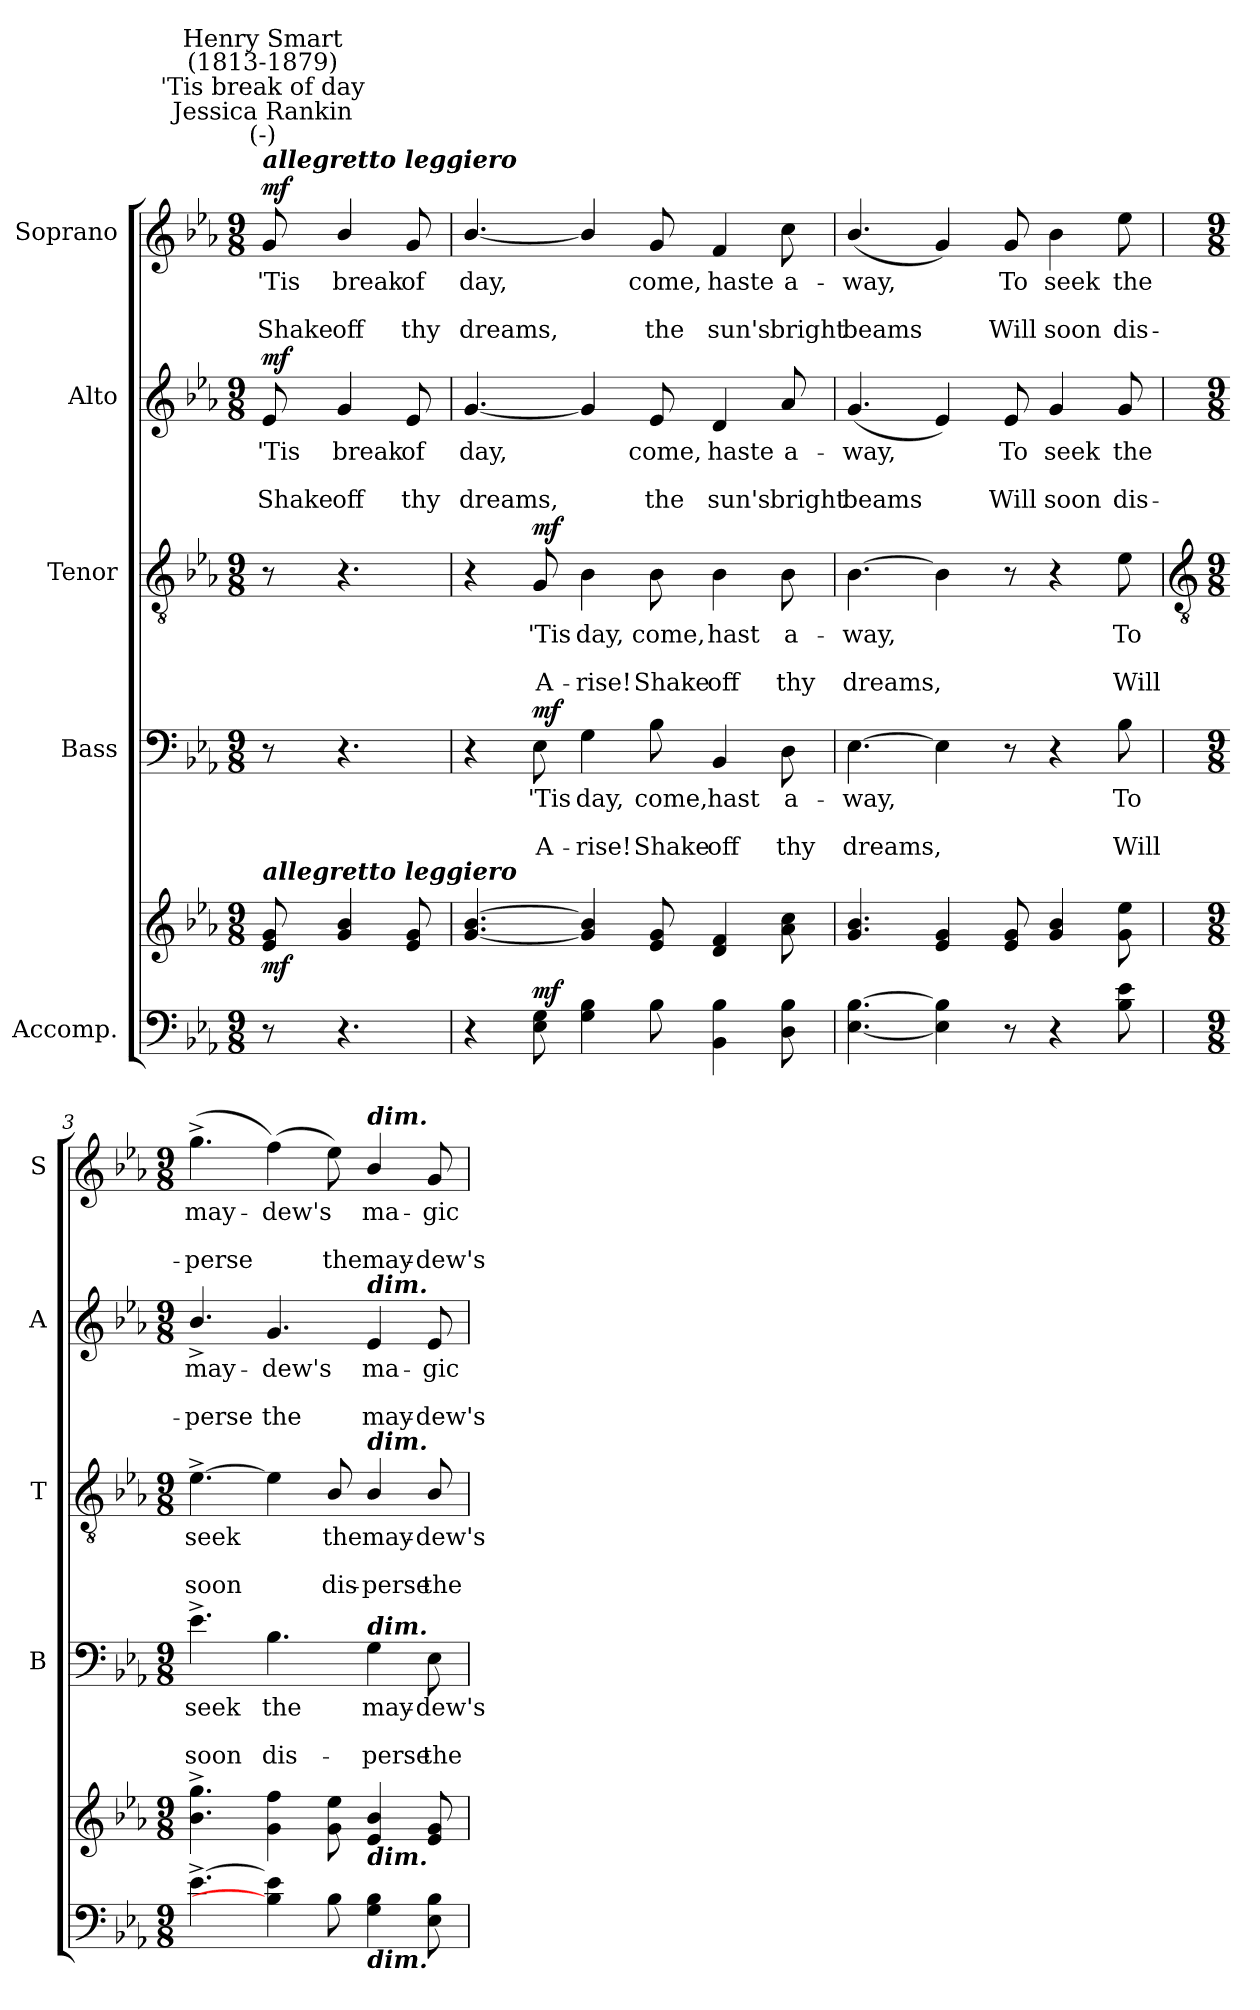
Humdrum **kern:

**kern	**kern	**dynam	**kern	**text	**text	**text	**dynam	**kern	**text	**text	**text	**dynam	**kern	**text	**text	**text	**dynam	**kern	**text	**text	**text	**dynam
*part5	*part5	*part5	*part4	*part4	*part4	*part4	*part4	*part3	*part3	*part3	*part3	*part3	*part2	*part2	*part2	*part2	*part2	*part1	*part1	*part1	*part1	*part1
*staff6	*staff5	*staff5/6	*staff4	*staff4	*staff4	*staff4	*staff4	*staff3	*staff3	*staff3	*staff3	*staff3	*staff2	*staff2	*staff2	*staff2	*staff2	*staff1	*staff1	*staff1	*staff1	*staff1
*I"Accomp.	*	*	*I"Bass	*	*	*	*	*I"Tenor	*	*	*	*	*I"Alto	*	*	*	*	*I"Soprano	*	*	*	*
*	*	*	*I'B	*	*	*	*	*I'T	*	*	*	*	*I'A	*	*	*	*	*I'S	*	*	*	*
*clefF4	*clefG2	*	*clefF4	*	*	*	*	*clefGv2	*	*	*	*	*clefG2	*	*	*	*	*clefG2	*	*	*	*
*k[b-e-a-]	*k[b-e-a-]	*	*k[b-e-a-]	*	*	*	*	*k[b-e-a-]	*	*	*	*	*k[b-e-a-]	*	*	*	*	*k[b-e-a-]	*	*	*	*
*E-:	*E-:	*	*E-:	*	*	*	*	*E-:	*	*	*	*	*E-:	*	*	*	*	*E-:	*	*	*	*
*M9/8	*M9/8	*	*M9/8	*	*	*	*	*M9/8	*	*	*	*	*M9/8	*	*	*	*	*M9/8	*	*	*	*
*MM88	*MM88	*	*MM88	*	*	*	*	*MM88	*	*	*	*	*MM88	*	*	*	*	*MM88	*	*	*	*
=	=	=	=	=	=	=	=	=	=	=	=	=	=	=	=	=	=	=	=	=	=	=
!	!	!	!	!	!	!	!	!	!	!	!	!	!	!	!	!	!	!LO:TX:a:Bi:t=allegretto leggiero	!	!	!	!
!	!	!	!	!	!	!	!	!	!	!	!	!	!	!	!	!	!	!LO:TX:a:cj:t=Jessica Rankin\n(-)	!	!	!	!
!	!	!	!	!	!	!	!	!	!	!	!	!	!	!	!	!	!	!LO:TX:a:cj:t='Tis break of day	!	!	!	!
!	!	!	!	!	!	!	!	!	!	!	!	!	!	!	!	!	!	!LO:TX:a:cj:t=Henry Smart\n(1813-1879)	!	!	!	!
!	!LO:TX:a:Bi:t=allegretto leggiero	!	!	!	!	!	!	!	!	!	!	!	!	!	!	!	!	!	!	!	!	!
!	!	!LO:DY:b	!	!	!	!	!	!	!	!	!	!	!	!LO:LY:b	!	!LO:LY:b	!LO:DY:b	!	!LO:LY:b	!	!LO:LY:b	!LO:DY:b
8r	8e- 8g	mf	8r	.	.	.	.	8r	.	.	.	.	8e-	'Tis	.	Shake	mf	8g	'Tis	.	Shake	mf
!	!	!	!	!	!	!	!	!	!	!	!	!	!	!LO:LY:b	!	!LO:LY:b	!	!	!LO:LY:b	!	!LO:LY:b	!
4.r	4g/ 4b-/	.	4.r	.	.	.	.	4.r	.	.	.	.	4g/	break	.	off	.	4b-/	break	.	off	.
!	!	!	!	!	!	!	!	!	!	!	!	!	!	!LO:LY:b	!	!LO:LY:b	!	!	!LO:LY:b	!	!LO:LY:b	!
.	8e- 8g	.	.	.	.	.	.	.	.	.	.	.	8e-	of	.	thy	.	8g	of	.	thy	.
=1	=1	=1	=1	=1	=1	=1	=1	=1	=1	=1	=1	=1	=1	=1	=1	=1	=1	=1	=1	=1	=1	=1
!	!	!	!	!	!	!	!	!	!	!	!	!	!	!LO:LY:b	!	!LO:LY:b	!	!	!LO:LY:b	!	!LO:LY:b	!
4r	[4.g/ [4.b-/	.	4r	.	.	.	.	4r	.	.	.	.	[4.g/	day,	.	dreams,	.	[4.b-/	day,	.	dreams,	.
!	!	!LO:DY:a=2	!	!LO:LY:b	!	!LO:LY:b	!LO:DY:b	!	!LO:LY:b	!	!LO:LY:b	!LO:DY:b	!	!	!	!	!	!	!	!	!	!
8E- 8G	.	mf	8E-	'Tis	.	A-	mf	8G	'Tis	.	A-	mf	.	.	.	.	.	.	.	.	.	.
!	!	!	!	!LO:LY:b	!	!LO:LY:b	!	!	!LO:LY:b	!	!LO:LY:b	!	!	!	!	!	!	!	!	!	!	!
4G 4B-	4g/] 4b-/]	.	4G	-day,	.	rise!	.	4B-	-day,	.	rise!	.	4g/]	.	.	.	.	4b-/]	.	.	.	.
!	!	!	!	!LO:LY:b	!	!LO:LY:b	!	!	!LO:LY:b	!	!LO:LY:b	!	!	!LO:LY:b	!	!LO:LY:b	!	!	!LO:LY:b	!	!LO:LY:b	!
8B-	8e- 8g	.	8B-	come,	.	Shake	.	8B-	come,	.	Shake	.	8e-	come,	.	the	.	8g	come,	.	the	.
!	!	!	!	!LO:LY:b	!	!LO:LY:b	!	!	!LO:LY:b	!	!LO:LY:b	!	!	!LO:LY:b	!	!LO:LY:b	!	!	!LO:LY:b	!	!LO:LY:b	!
4BB- 4B-	4d 4f	.	4BB-	hast	.	off	.	4B-	hast	.	off	.	4d	haste	.	sun's	.	4f	haste	.	sun's	.
!	!	!	!	!LO:LY:b	!	!LO:LY:b	!	!	!LO:LY:b	!	!LO:LY:b	!	!	!LO:LY:b	!	!LO:LY:b	!	!	!LO:LY:b	!	!LO:LY:b	!
8D 8B-	8a- 8cc	.	8D	a-	.	-thy	.	8B-	a-	.	-thy	.	8a-	a-	.	-bright	.	8cc	a-	.	-bright	.
=2	=2	=2	=2	=2	=2	=2	=2	=2	=2	=2	=2	=2	=2	=2	=2	=2	=2	=2	=2	=2	=2	=2
!	!	!	!	!LO:LY:b	!	!LO:LY:b	!	!	!LO:LY:b	!	!LO:LY:b	!	!	!LO:LY:b	!	!LO:LY:b	!	!	!LO:LY:b	!	!LO:LY:b	!
[4.E- [4.B-	4.g/ 4.b-/	.	[4.E-	way,	.	dreams,	.	[4.B-	way,	.	dreams,	.	(<4.g/	way,	.	beams	.	(<4.b-/	way,	.	beams	.
4E-] 4B-]	4e- 4g	.	4E-]	.	.	.	.	4B-]	.	.	.	.	4e-)	.	.	.	.	4g)	.	.	.	.
!	!	!	!	!	!	!	!	!	!	!	!	!	!	!LO:LY:b	!	!LO:LY:b	!	!	!LO:LY:b	!	!LO:LY:b	!
8r	8e- 8g	.	8r	.	.	.	.	8r	.	.	.	.	8e-	To	.	Will	.	8g	To	.	Will	.
!	!	!	!	!	!	!	!	!	!	!	!	!	!	!LO:LY:b	!	!LO:LY:b	!	!	!LO:LY:b	!	!LO:LY:b	!
4r	4g 4b-	.	4r	.	.	.	.	4r	.	.	.	.	4g	seek	.	soon	.	4b-	seek	.	soon	.
!	!	!	!	!LO:LY:b	!	!LO:LY:b	!	!	!LO:LY:b	!	!LO:LY:b	!	!	!LO:LY:b	!	!LO:LY:b	!	!	!LO:LY:b	!	!LO:LY:b	!
8B- 8e-	8g 8ee-	.	8B-	To	.	Will	.	8e-	To	.	Will	.	8g	the	.	dis-	.	8ee-	the	.	dis-	.
!!LO:LB:g=z
=3	=3	=3	=3	=3	=3	=3	=3	=3	=3	=3	=3	=3	=3	=3	=3	=3	=3	=3	=3	=3	=3	=3
*	*	*	*	*	*	*	*	*clefGv2	*	*	*	*	*	*	*	*	*	*	*	*	*	*
*M9/8	*M9/8	*	*M9/8	*	*	*	*	*M9/8	*	*	*	*	*M9/8	*	*	*	*	*M9/8	*	*	*	*
!	!	!	!	!LO:LY:b	!	!LO:LY:b	!	!	!LO:LY:b	!	!LO:LY:b	!	!	!LO:LY:b	!	!LO:LY:b	!	!	!LO:LY:b	!	!LO:LY:b	!
[4.e-^	4.b-^ 4.gg^	.	4.e-^	seek	.	soon	.	[4.e-^	seek	.	soon	.	4.b-^/	-may-	.	-perse	.	(>4.gg^	-may-	.	-perse	.
!	!	!	!	!LO:LY:b	!	!LO:LY:b	!	!	!	!	!	!	!	!LO:LY:b	!	!LO:LY:b	!	!	!LO:LY:b	!	!	!
4B-] 4e-]	4g 4ff	.	4.B-	the	.	dis-	.	4e-]	.	.	.	.	4.g	dew's	.	the	.	(>4ff)	dew's	.	.	.
!	!	!	!	!	!	!	!	!	!LO:LY:b	!	!LO:LY:b	!	!	!	!	!	!	!	!	!	!LO:LY:b	!
8B-	8g 8ee-	.	.	.	.	.	.	8B-/	the	.	dis-	.	.	.	.	.	.	8ee-)	.	.	the	.
!	!	!	!	!	!	!	!	!	!	!	!	!	!	!	!	!	!	!LO:TX:a:Bi:t=dim.	!	!	!	!
!	!	!	!	!	!	!	!	!	!	!	!	!	!LO:TX:a:Bi:t=dim.	!	!	!	!	!	!	!	!	!
!	!	!	!	!	!	!	!	!LO:TX:a:Bi:t=dim.	!	!	!	!	!	!	!	!	!	!	!	!	!	!
!	!	!	!LO:TX:a:Bi:t=dim.	!	!	!	!	!	!	!	!	!	!	!	!	!	!	!	!	!	!	!
!	!LO:TX:b:Bi:t=dim.	!	!	!	!	!	!	!	!	!	!	!	!	!	!	!	!	!	!	!	!	!
!LO:TX:b:Bi:t=dim.	!	!	!	!	!	!	!	!	!	!	!	!	!	!	!	!	!	!	!	!	!	!
!	!	!	!	!LO:LY:b	!	!LO:LY:b	!	!	!LO:LY:b	!	!LO:LY:b	!	!	!LO:LY:b	!	!LO:LY:b	!	!	!LO:LY:b	!	!LO:LY:b	!
4G 4B-	4e-/ 4b-/	.	4G	-may-	.	-perse	.	4B-/	-may-	.	-perse	.	4e-	ma-	.	-may-	.	4b-/	ma-	.	-may-	.
!	!	!	!	!LO:LY:b	!	!LO:LY:b	!	!	!LO:LY:b	!	!LO:LY:b	!	!	!LO:LY:b	!	!LO:LY:b	!	!	!LO:LY:b	!	!LO:LY:b	!
8E- 8B-	8e- 8g	.	8E-	dew's	.	the	.	8B-/	dew's	.	the	.	8e-	-gic	.	dew's	.	8g	-gic	.	dew's	.
=	=	=	=	=	=	=	=	=	=	=	=	=	=	=	=	=	=	=	=	=	=	=
*-	*-	*-	*-	*-	*-	*-	*-	*-	*-	*-	*-	*-	*-	*-	*-	*-	*-	*-	*-	*-	*-	*-
